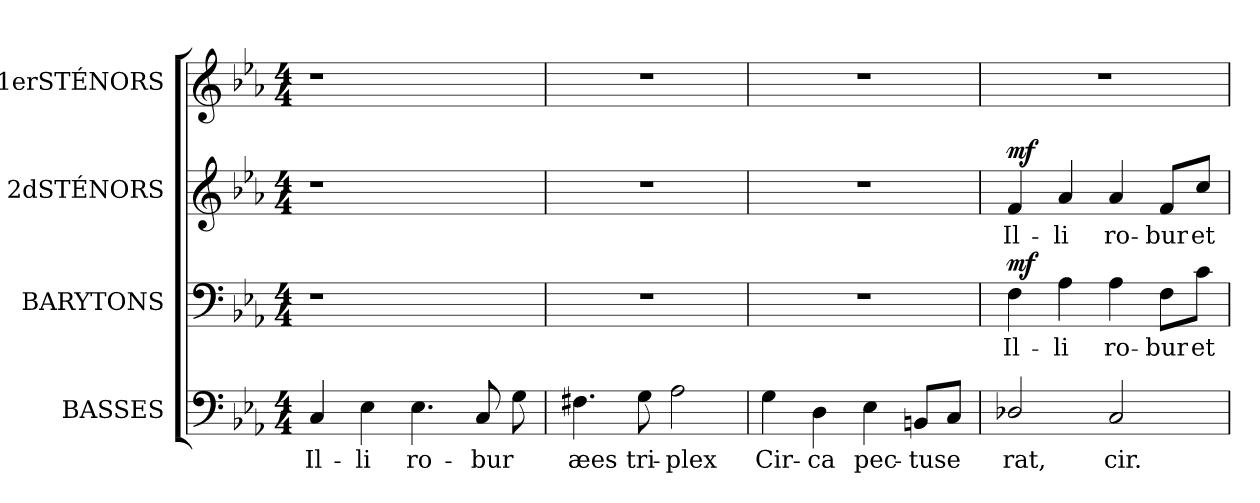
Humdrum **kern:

**kern	**text	**kern	**text	**dynam	**kern	**text	**dynam	**kern
*part4	*part4	*part3	*part3	*part3	*part2	*part2	*part2	*part1
*staff4	*staff4	*staff3	*staff3	*staff3	*staff2	*staff2	*staff2	*staff1
*I"BASSES	*	*I"BARYTONS	*	*	*I"2dSTÉNORS	*	*	*I"1erSTÉNORS
*clefF4	*	*clefF4	*	*	*clefG2	*	*	*clefG2
*k[b-e-a-]	*	*k[b-e-a-]	*	*	*k[b-e-a-]	*	*	*k[b-e-a-]
*M4/4	*	*M4/4	*	*	*M4/4	*	*	*M4/4
=1	=1	=1	=1	=1	=1	=1	=1	=1
4Ci/	Il-	1r	.	.	1r	.	.	1r
4E-i\	li	.	.	.	.	.	.	.
4.E-i\	ro-	.	.	.	.	.	.	.
8Ci/	bur	.	.	.	.	.	.	.
8Gj\	.	8ryy	.	.	8ryy	.	.	8ryy
=2	=2	=2	=2	=2	=2	=2	=2	=2
4.F#Xi\	æes	1r	.	.	1r	.	.	1r
8Gi\	tri-	.	.	.	.	.	.	.
2A-i\	plex	.	.	.	.	.	.	.
=3	=3	=3	=3	=3	=3	=3	=3	=3
4Gi\	Cir-	1r	.	.	1r	.	.	1r
4Di\	ca	.	.	.	.	.	.	.
4E-i\	pec-	.	.	.	.	.	.	.
8BBni/L	tuse	.	.	.	.	.	.	.
8Ci/J	--	.	.	.	.	.	.	.
=4	=4	=4	=4	=4	=4	=4	=4	=4
!	!	!	!	!LO:DY:a	!	!	!LO:DY:a	!
2D-Xi/	rat,	4Fi\	Il-	mf	4fi/	Il-	mf	1r
.	.	4A-i\	li	.	4a-i/	li	.	.
2Ci/	cir.	4A-i\	ro-	.	4a-i/	ro-	.	.
.	.	8Fi\L	bur	.	8fi/L	bur	.	.
.	.	8ci\J	et	.	8cci/J	et	.	.
=	=	=	=	=	=	=	=	=
*-	*-	*-	*-	*-	*-	*-	*-	*-
